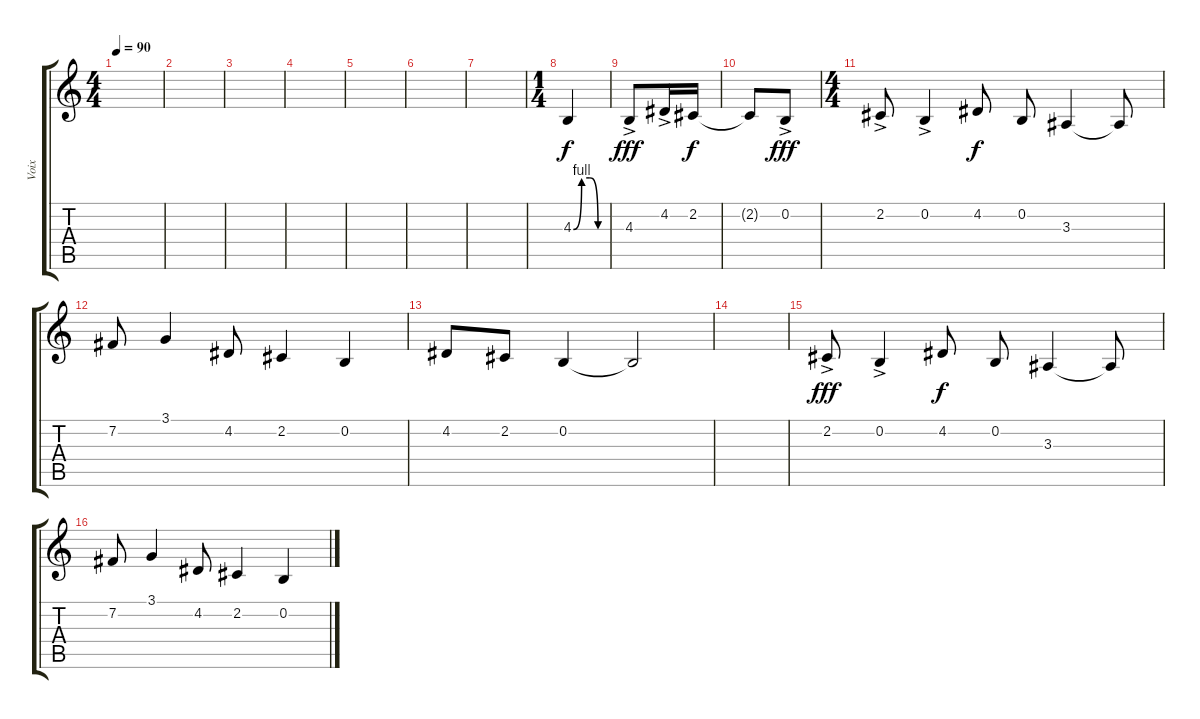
\track ("Voix" "Voix") {instrument ocarina}
\staff {score tabs}
\tuning (E4 B3 G3 D3 A2 E2) {hide}
\ts (4 4)
\tempo 90
\clef g2
\ks c
|
|
|
|
|
|
|
\ts (1 4)
4.3{be (custom 0 0 15 4 30 4 45 0 60 0)}.4 |
4.3{ac}.8{dy fff} 4.2{ac}.16 2.2.16{dy f} |
2.2{t}.8 0.2{ac}.8{dy fff} |
\ts (4 4)
2.2{ac}.8 0.2{ac}.4 4.2.8{dy f} 0.2.8 3.3.4 3.3{t}.8 |
7.2.8 3.1.4 4.2.8 2.2.4 0.2.4 |
4.2.8 2.2.8 0.2.4 0.2{t}.2 |
|
2.2{ac}.8{dy fff} 0.2{ac}.4 4.2.8{dy f} 0.2.8 3.3.4 3.3{t}.8 |
7.2.8 3.1.4 4.2.8 2.2.4 0.2.4
